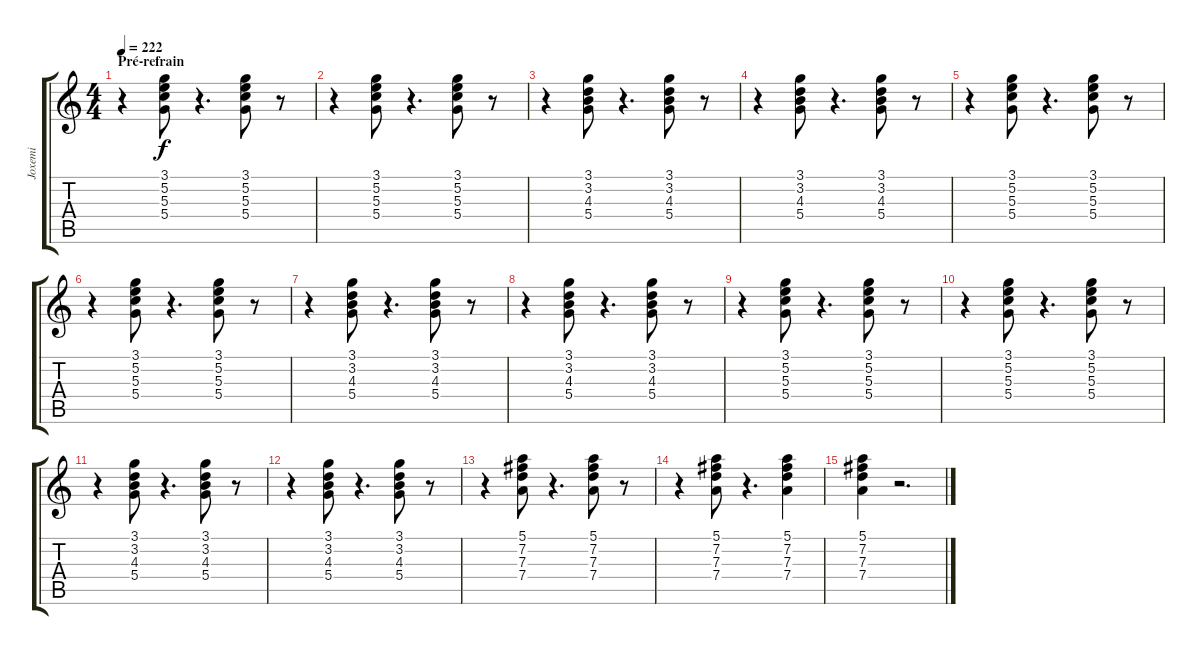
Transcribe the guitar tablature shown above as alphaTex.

\track ("Joxemi" "Joxemi") {instrument electricguitarjazz}
\staff {score tabs}
\tuning (E4 B3 G3 D3 A2 E2) {hide}
\ts (4 4)
\section ("" "Pré-refrain")
\tempo 222
\clef g2
\ks c
r.4{dy f} (3.1 5.2 5.3 5.4).8 r.4{d} (3.1 5.2 5.3 5.4).8 r.8 |
r.4 (3.1 5.2 5.3 5.4).8 r.4{d} (3.1 5.2 5.3 5.4).8 r.8 |
r.4 (3.1 3.2 4.3 5.4).8 r.4{d} (3.1 3.2 4.3 5.4).8 r.8 |
r.4 (3.1 3.2 4.3 5.4).8 r.4{d} (3.1 3.2 4.3 5.4).8 r.8 |
r.4 (3.1 5.2 5.3 5.4).8 r.4{d} (3.1 5.2 5.3 5.4).8 r.8 |
r.4 (3.1 5.2 5.3 5.4).8 r.4{d} (3.1 5.2 5.3 5.4).8 r.8 |
r.4 (3.1 3.2 4.3 5.4).8 r.4{d} (3.1 3.2 4.3 5.4).8 r.8 |
r.4 (3.1 3.2 4.3 5.4).8 r.4{d} (3.1 3.2 4.3 5.4).8 r.8 |
r.4 (3.1 5.2 5.3 5.4).8 r.4{d} (3.1 5.2 5.3 5.4).8 r.8 |
r.4 (3.1 5.2 5.3 5.4).8 r.4{d} (3.1 5.2 5.3 5.4).8 r.8 |
r.4 (3.1 3.2 4.3 5.4).8 r.4{d} (3.1 3.2 4.3 5.4).8 r.8 |
r.4 (3.1 3.2 4.3 5.4).8 r.4{d} (3.1 3.2 4.3 5.4).8 r.8 |
r.4 (5.1 7.2 7.3 7.4).8 r.4{d} (5.1 7.2 7.3 7.4).8 r.8 |
r.4 (5.1 7.2 7.3 7.4).8 r.4{d} (5.1 7.2 7.3 7.4).4 |
(5.1 7.2 7.3 7.4).4 r.2{d}
